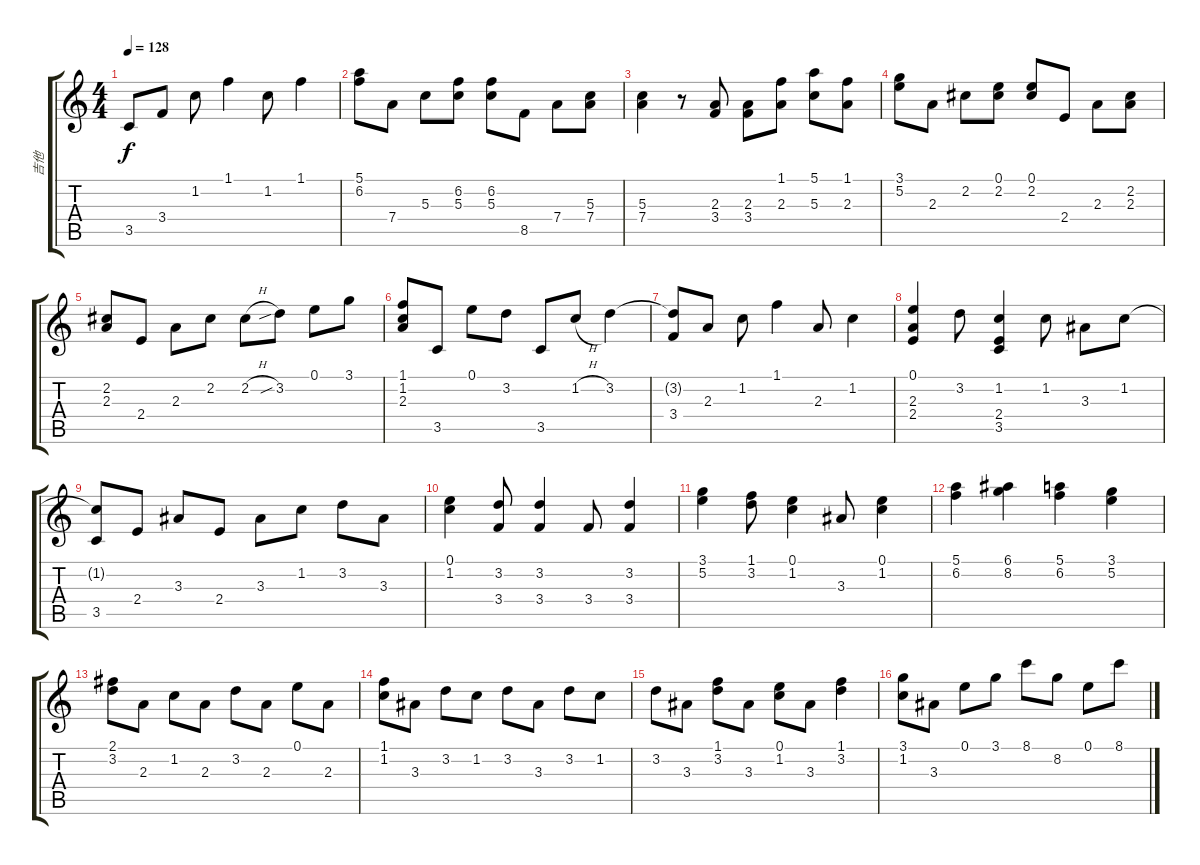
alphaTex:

\track ("吉他" "吉他") {instrument acousticguitarsteel}
\staff {score tabs}
\tuning (E4 B3 G3 D3 A2 E2) {hide}
\ts (4 4)
\tempo 128
\clef g2
\ks c
3.5.8{dy f} 3.4.8 1.2.8 1.1.4 1.2.8 1.1.4 |
(5.1 6.2).8 7.4.8 5.3.8 (6.2 5.3).8 (6.2 5.3).8 8.5.8 7.4.8 (5.3 7.4).8 |
(5.3 7.4).4 r.8 (2.3 3.4).8 (2.3 3.4).8 (1.1 2.3).8 (5.1 5.3).8 (1.1 2.3).8 |
(3.1 5.2).8 2.3.8 2.2.8 (0.1 2.2).8 (0.1 2.2).8 2.4.8 2.3.8 (2.2 2.3).8 |
(2.2 2.3).8 2.4.8 2.3.8 2.2.8 2.2{h}.8 3.2{sib}.8 0.1.8 3.1.8 |
(1.1 1.2 2.3).8 3.5.8 0.1.8 3.2.8 3.5.8 1.2{h}.8 3.2.4 |
(3.2{t} 3.4).8 2.3.8 1.2.8 1.1.4 2.3.8 1.2.4 |
(0.1 2.3 2.4).4 3.2.8 (1.2 2.4 3.5).4 1.2.8 3.3.8 1.2.8 |
(1.2{t} 3.5).8 2.4.8 3.3.8 2.4.8 3.3.8 1.2.8 3.2.8 3.3.8 |
(0.1 1.2).4 (3.2 3.4).8 (3.2 3.4).4 3.4.8 (3.2 3.4).4 |
(3.1 5.2).4 (1.1 3.2).8 (0.1 1.2).4 3.3.8 (0.1 1.2).4 |
(5.1 6.2).4 (6.1 8.2).4 (5.1 6.2).4 (3.1 5.2).4 |
(2.1 3.2).8 2.3.8 1.2.8 2.3.8 3.2.8 2.3.8 0.1.8 2.3.8 |
(1.1 1.2).8 3.3.8 3.2.8 1.2.8 3.2.8 3.3.8 3.2.8 1.2.8 |
3.2.8 3.3.8 (1.1 3.2).8 3.3.8 (0.1 1.2).8 3.3.8 (1.1 3.2).4 |
(3.1 1.2).8 3.3.8 0.1.8 3.1.8 8.1.8 8.2.8 0.1.8 8.1.8
